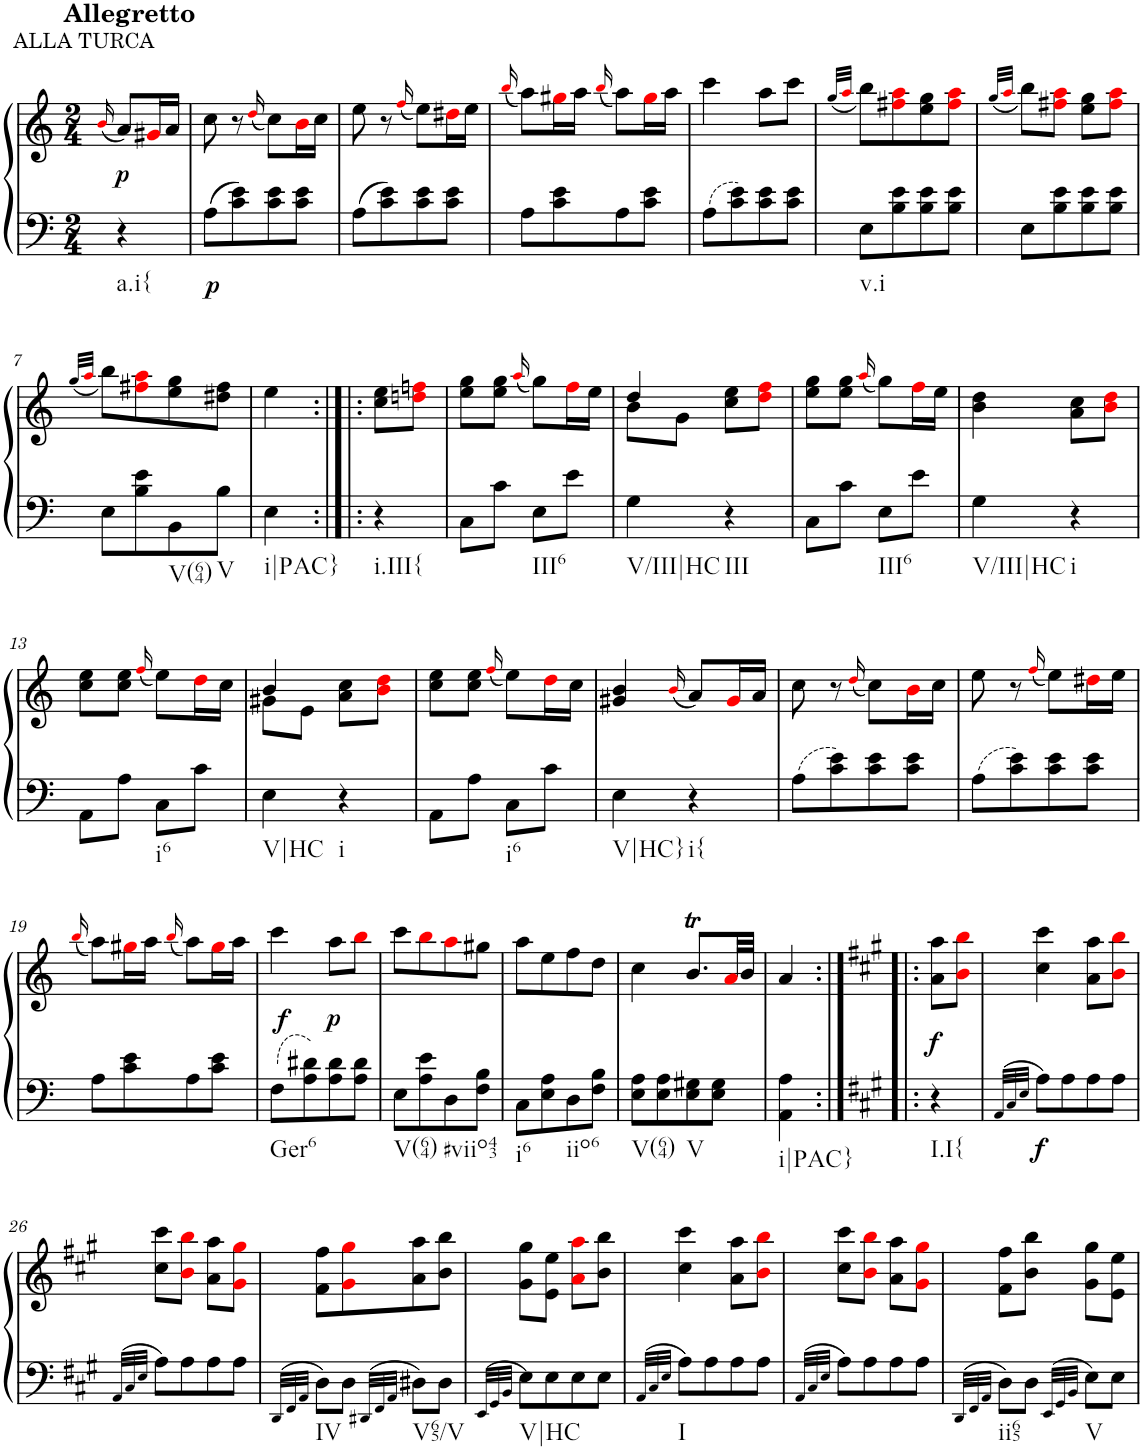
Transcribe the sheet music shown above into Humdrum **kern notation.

**kern	**kern	**dynam
*part1	*part1	*part1
*staff2	*staff1	*staff1/2
*I"Piano, Piano right	*	*
*I'Pno.	*	*
*clefF4	*clefG2	*
*k[]	*k[]	*
*M2/4	*M2/4	*
=	=	=
.	(16qbi/	.
!	!LO:TX:a:t=ALLA TURCA	!
!	!LO:TX:a:B:t=Allegretto	!
!LO:TX:b:t=a.i{	!	!
!	!	!LO:DY:b
4r	8a/L)	p
.	16g#Xi/L	.
.	16a/JJ	.
=1	=1	=1
!	!	!LO:DY:b=2
8A\L	8cc\	p
8c\ 8e\	8r	.
.	(16qddi/	.
8c\ 8e\	8cc\L)	.
8c\ 8e\J	16bi\L	.
.	16cc\JJ	.
=2	=2	=2
8A\L	8ee\	.
8c\ 8e\	8r	.
.	(16qffi/	.
8c\ 8e\	8ee\L)	.
8c\ 8e\J	16dd#Xi\L	.
.	16ee\JJ	.
=3	=3	=3
.	(16qbbi/	.
8A\L	8aa\L)	.
8c\ 8e\	16gg#Xi\L	.
.	16aa\JJ	.
.	(16qbbi/	.
8A\	8aa\L)	.
8c\ 8e\J	16gg#i\L	.
.	16aa\JJ	.
=4	=4	=4
8A\L	4ccc\	.
8c\ 8e\	.	.
8c\ 8e\	8aa\L	.
8c\ 8e\J	8ccc\J	.
=5	=5	=5
.	(32qgg/LLL	.
.	32qaai/JJJ	.
!LO:TX:b:t=v.i	!	!
8E\L	8bb\L)	.
8B\ 8e\	8ff#Xi\ 8aai\	.
8B\ 8e\	8ee\ 8gg\	.
8B\ 8e\J	8ff#i\ 8aai\J	.
=6	=6	=6
.	(32qgg/LLL	.
.	32qaai/JJJ	.
8E\L	8bb\L)	.
8B\ 8e\	8ff#Xi\ 8aai\J	.
8B\ 8e\	8ee\ 8gg\L	.
8B\ 8e\J	8ff#i\ 8aai\J	.
!!LO:LB:g=z
=7	=7	=7
.	(32qgg/LLL	.
.	32qaai/JJJ	.
8E\L	8bb\L)	.
8B\ 8e\	8ff#Xi\ 8aai\	.
!LO:TX:b:t=V(64)	!	!
8BB\	8ee\ 8gg\	.
!LO:TX:b:t=V	!	!
8B\J	8dd#X\ 8ff#\J	.
=8	=8	=8
!LO:TX:b:t=i|PAC}	!	!
4E\	4ee\	.
=8X1:|!|:	=8X1:|!|:	=8X1:|!|:
!LO:TX:b:t=i.III{	!	!
4r	8cc\ 8ee\L	.
.	8ddni\ 8ffni\J	.
=9	=9	=9
8C\L	8ee\ 8gg\L	.
8c\J	8ee\ 8gg\J	.
.	(16qaai/	.
!LO:TX:b:t=III6	!	!
8E\L	8gg\L)	.
8e\J	16ffi\L	.
.	16ee\JJ	.
=10	=10	=10
*	*^	*
!LO:TX:b:t=V/III|HC	!	!	!
4G\	4dd/	8b\L	.
.	.	8g\J	.
!LO:TX:b:t=III	!	!	!
4r	8cc\ 8ee\L	4ryy	.
.	8ddi\ 8ffi\J	.	.
*	*v	*v	*
=11	=11	=11
8C\L	8ee\ 8gg\L	.
8c\J	8ee\ 8gg\J	.
.	(16qaai/	.
!LO:TX:b:t=III6	!	!
8E\L	8gg\L)	.
8e\J	16ffi\L	.
.	16ee\JJ	.
=12	=12	=12
!LO:TX:b:t=V/III|HC	!	!
4G\	4b\ 4dd\	.
!LO:TX:b:t=i	!	!
4r	8a\ 8cc\L	.
.	8bi\ 8ddi\J	.
!!LO:LB:g=z
=13	=13	=13
8AA\L	8cc\ 8ee\L	.
8A\J	8cc\ 8ee\J	.
.	(16qffi/	.
!LO:TX:b:t=i6	!	!
8C\L	8ee\L)	.
8c\J	16ddi\L	.
.	16cc\JJ	.
=14	=14	=14
*	*^	*
!LO:TX:b:t=V|HC	!	!	!
4E\	4b/	8g#X\L	.
.	.	8e\J	.
!LO:TX:b:t=i	!	!	!
4r	8a\ 8cc\L	4ryy	.
.	8bi\ 8ddi\J	.	.
*	*v	*v	*
=15	=15	=15
8AA\L	8cc\ 8ee\L	.
8A\J	8cc\ 8ee\J	.
.	(16qffi/	.
!LO:TX:b:t=i6	!	!
8C\L	8ee\L)	.
8c\J	16ddi\L	.
.	16cc\JJ	.
=16	=16	=16
!LO:TX:b:t=V|HC}	!	!
4E\	4g#X/ 4b/	.
.	(16qbi/	.
!LO:TX:b:t=i{	!	!
4r	8a/L)	.
.	16g#i/L	.
.	16a/JJ	.
=17	=17	=17
8A\L	8cc\	.
8c\ 8e\	8r	.
.	(16qddi/	.
8c\ 8e\	8cc\L)	.
8c\ 8e\J	16bi\L	.
.	16cc\JJ	.
=18	=18	=18
8A\L	8ee\	.
8c\ 8e\	8r	.
.	(16qffi/	.
8c\ 8e\	8ee\L)	.
8c\ 8e\J	16dd#Xi\L	.
.	16ee\JJ	.
!!LO:LB:g=z
=19	=19	=19
.	(16qbbi/	.
8A\L	8aa\L)	.
8c\ 8e\	16gg#Xi\L	.
.	16aa\JJ	.
.	(16qbbi/	.
8A\	8aa\L)	.
8c\ 8e\J	16gg#i\L	.
.	16aa\JJ	.
=20	=20	=20
!LO:TX:b:t=Ger6	!	!
!	!	!LO:DY:b
8F\L	4ccc\	f
8A\ 8d#X\	.	.
!	!	!LO:DY:b
8A\ 8d#\	8aa\L	p
8A\ 8d#\J	8bbi\J	.
=21	=21	=21
!LO:TX:b:t=V(64)	!	!
8E\L	8ccc\L	.
8A\ 8e\	8bbi\	.
!LO:TX:b:t=#viio43	!	!
8D\	8aai\	.
8F\ 8B\J	8gg#X\J	.
=22	=22	=22
!LO:TX:b:t=i6	!	!
8C\L	8aa\L	.
8E\ 8A\	8ee\	.
!LO:TX:b:t=iio6	!	!
8D\	8ff\	.
8F\ 8B\J	8dd\J	.
=23	=23	=23
!LO:TX:b:t=V(64)	!	!
8E\ 8A\L	4cc\	.
8E\ 8A\	.	.
!LO:TX:b:t=V	!	!
8E\ 8G#X\	8.bt/L	.
8E\ 8G#\J	.	.
.	32ai/LL	.
.	32b/JJJ	.
=24	=24	=24
!LO:TX:b:t=i|PAC}	!	!
4AA\ 4A\	4a/	.
=24X2:|!|:	=24X2:|!|:	=24X2:|!|:
*k[f#c#g#]	*k[f#c#g#]	*
!LO:TX:b:t=I.I{	!	!
!	!	!LO:DY:b
4r	8a\ 8aa\L	f
.	8bi\ 8bbi\J	.
=25	=25	=25
32qAA/LLL	.	.
32qC#/	.	.
32qE/JJJ	.	.
!	!	!LO:DY:b=2
8A\L	4cc#\ 4ccc#\	f
8A\	.	.
8A\	8a\ 8aa\L	.
8A\J	8bi\ 8bbi\J	.
!!LO:LB:g=z
=26	=26	=26
32qAA/LLL	.	.
32qC#/	.	.
32qE/JJJ	.	.
8A\L	8cc#\ 8ccc#\L	.
8A\	8bi\ 8bbi\J	.
8A\	8a\ 8aa\L	.
8A\J	8g#i\ 8gg#i\J	.
=27	=27	=27
32qDD/LLL	.	.
32qFF#/	.	.
32qAA/JJJ	.	.
!LO:TX:b:t=IV	!	!
8D\L	8f#\ 8ff#\L	.
8D\J	8g#i\ 8gg#i\	.
32qDD#X/LLL	.	.
32qFF#/	.	.
32qAA/JJJ	.	.
!LO:TX:b:t=V65/V	!	!
8D#X\L	8a\ 8aa\	.
8D#\J	8b\ 8bb\J	.
=28	=28	=28
32qEE/LLL	.	.
32qGG#/	.	.
32qBB/JJJ	.	.
!LO:TX:b:t=V|HC	!	!
8E\L	8g#\ 8gg#\L	.
8E\	8e\ 8ee\J	.
8E\	8ai\ 8aai\L	.
8E\J	8b\ 8bb\J	.
=29	=29	=29
32qAA/LLL	.	.
32qC#/	.	.
32qE/JJJ	.	.
!LO:TX:b:t=I	!	!
8A\L	4cc#\ 4ccc#\	.
8A\	.	.
8A\	8a\ 8aa\L	.
8A\J	8bi\ 8bbi\J	.
=30	=30	=30
32qAA/LLL	.	.
32qC#/	.	.
32qE/JJJ	.	.
8A\L	8cc#\ 8ccc#\L	.
8A\	8bi\ 8bbi\J	.
8A\	8a\ 8aa\L	.
8A\J	8g#i\ 8gg#i\J	.
=31	=31	=31
32qDD/LLL	.	.
32qFF#/	.	.
32qAA/JJJ	.	.
!LO:TX:b:t=ii65	!	!
8D\L	8f#\ 8ff#\L	.
8D\J	8b\ 8bb\J	.
32qEE/LLL	.	.
32qGG#/	.	.
32qBB/JJJ	.	.
!LO:TX:b:t=V	!	!
8E\L	8g#\ 8gg#\L	.
8E\J	8e\ 8ee\J	.
=	=	=
*-	*-	*-
